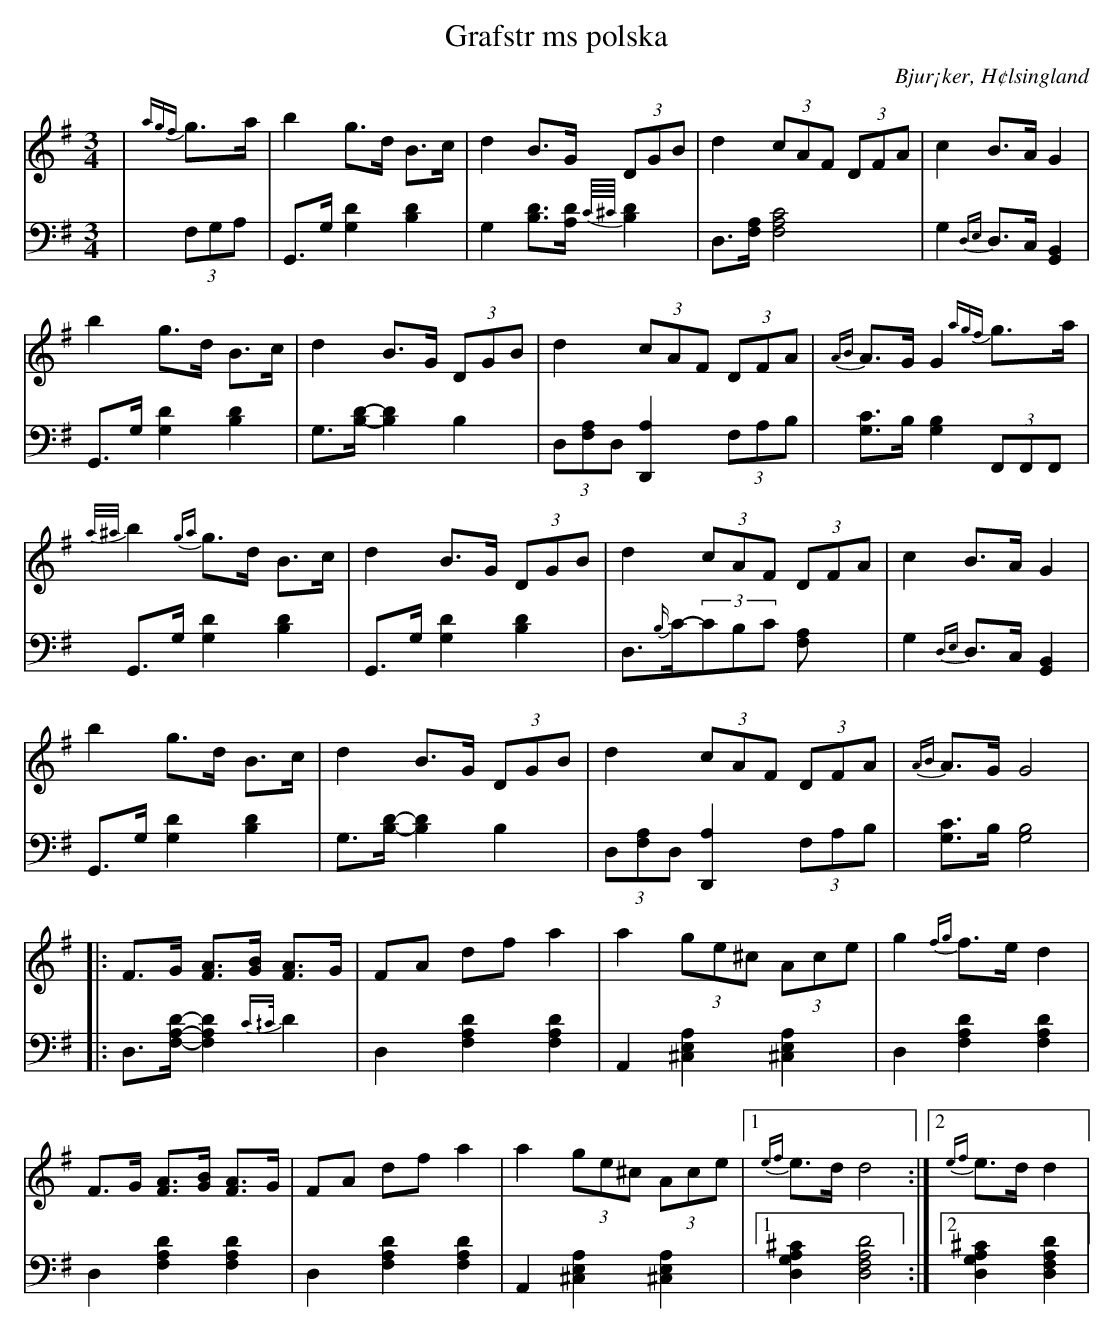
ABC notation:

X:1
T: Grafstr ms polska
O: Bjur¡ker, H¢lsingland
M: 3/4
L: 1/8
K: G
V:1
V:2
V: 1
|{agf}g>a|b2 g>d B>c|d2 B>G (3DGB|d2 (3cAF (3DFA|c2 B>A G2|
b2 g>d B>c|d2 B>G (3DGB|d2 (3cAF (3DFA|{AB}A>G G2 {agf}g>a|
{a/^a/}b2 {ga}g>d B>c|d2 B>G (3DGB|d2 (3cAF (3DFA|c2 B>A G2|
b2 g>d B>c|d2 B>G (3DGB|d2 (3cAF (3DFA|{AB}A>G G4|
|:F>G [FA]>[GB] [FA]>G |FA df a2 |a2 (3ge^c (3Ace |g2 {fg}f>e d2 |
F>G [FA]>[GB] [FA]>G |FA df a2 |a2 (3ge^c (3Ace |1 {ef}e>d d4:|2 {ef}e>d d2|
V:2 clef=bass
|(3F,G,A, | G,,>G, [G,2D2] [B,2D2]|G,2 [B,D]>[A,D] {C//^C//}[B,D]2|D,>[F,A,] [F,4A,4C4]| G,2 {D,E,}D,>C, [G,,2B,,2]|
 G,,>G, [G,2D2] [B,2D2]|G,>[B,D]-[B,2D2] B,2|(3D,[F,A,]D, [D,,2A,2] (3F,A,B,| [G,C]>B, [G,2B,2](3F,,F,,F,,|
G,,>G, [G,2D2] [B,2D2]|G,,>G, [G,2D2] [B,2D2]|D,>{B,/}C-(3CB,C [F,2A,]| G,2 {D,E,}D,>C, [G,,2B,,2]|
 G,,>G, [G,2D2] [B,2D2]|G,>[B,D]-[B,2D2] B,2|(3D,[F,A,]D, [D,,2A,2] (3F,A,B,| [G,C]>B, [G,4B,4]|
|:D,>[F,A,D]-[F,2A,2D2] {C^/C/}D2|D,2 [F,2A,2D2] [F,2A,2D2]| A,,2 [^C,2E,2A,2] [^C,2E,2A,2]|D,2 [F,2A,2D2] [F,2A,2D2] |
D,2 [F,2A,2D2] [F,2A,2D2] | D,2 [F,2A,2D2] [F,2A,2D2] | A,,2 [^C,2E,2A,2] [^C,2E,2A,2]|1 [D,2G,2A,2^C2] [D,4F,4A,4D4]:|2 [D,2G,2A,2^C2] [D,2F,2A,2D2]|
